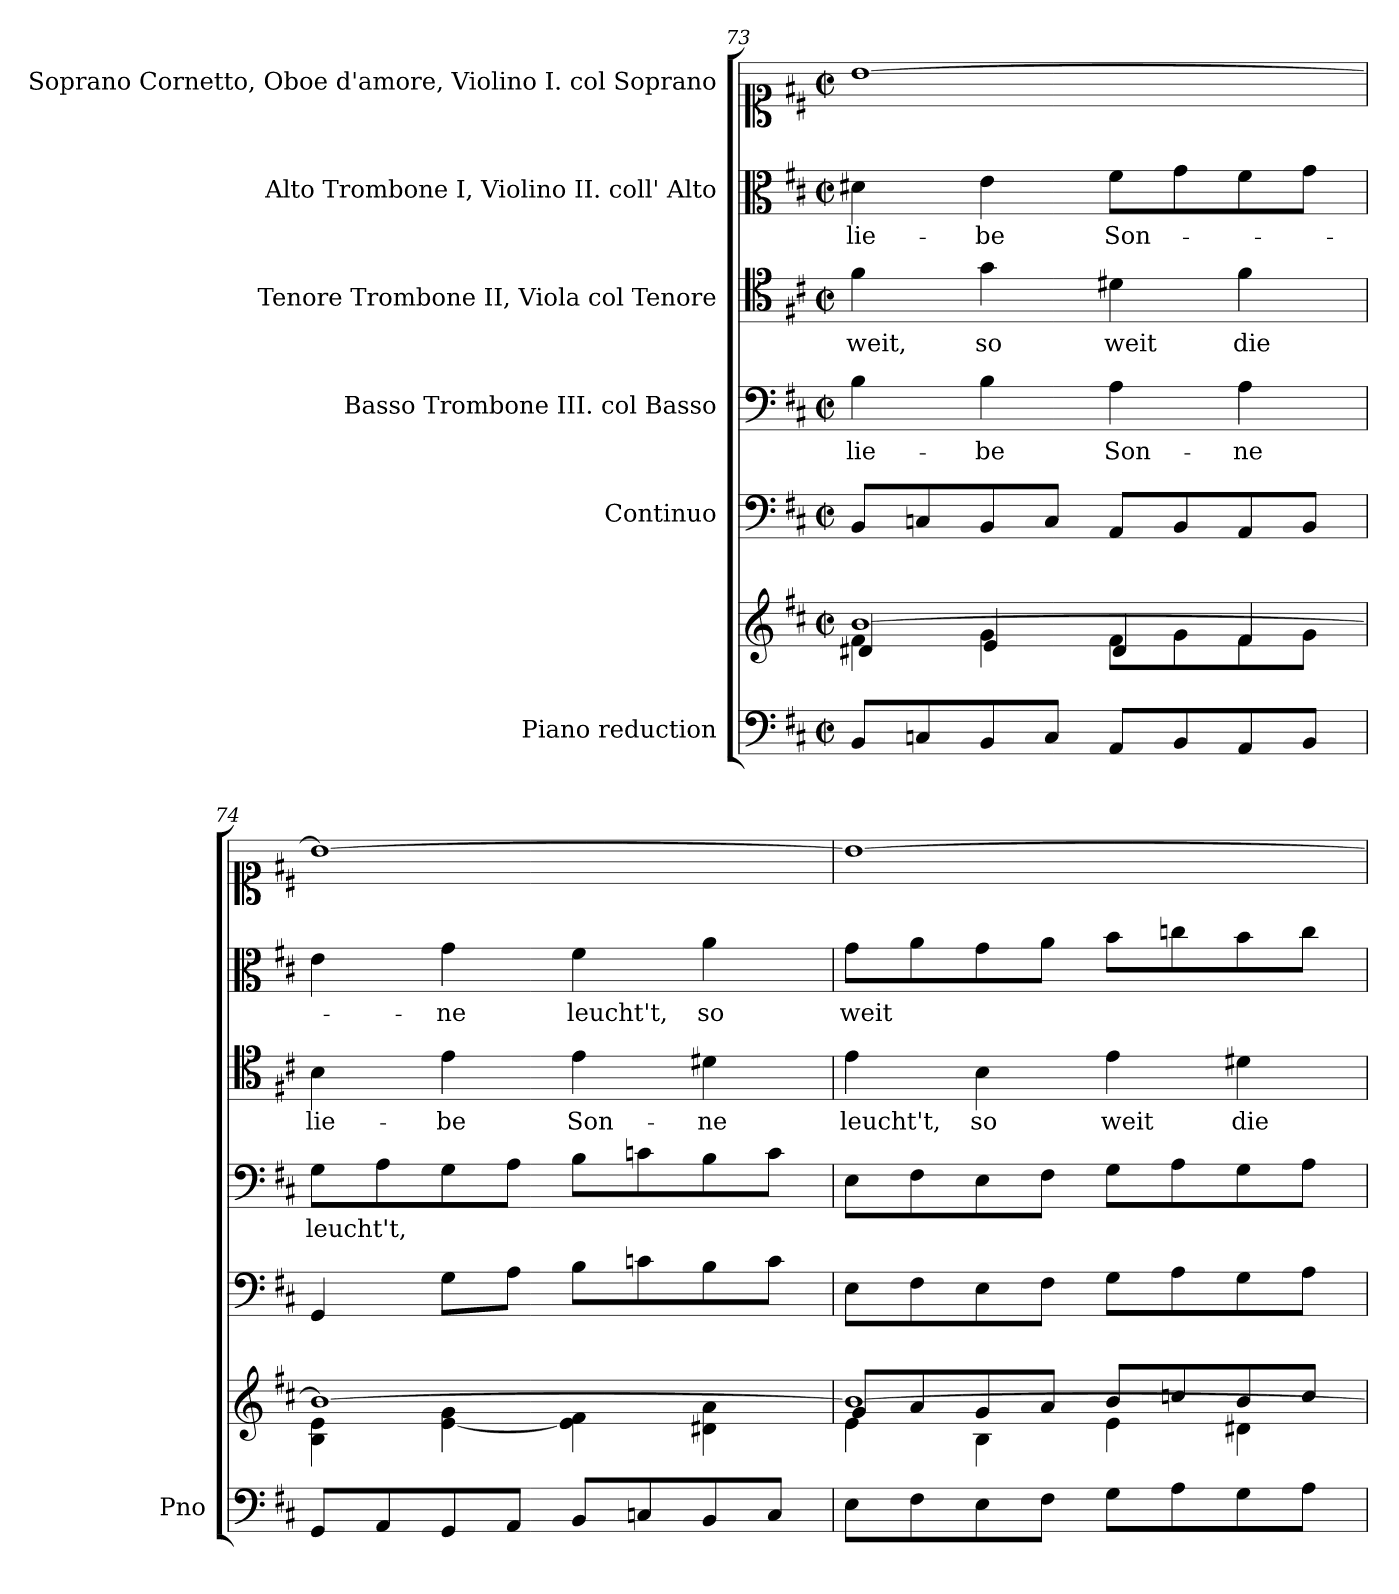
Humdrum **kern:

**kern	**kern	**kern	**kern	**text	**kern	**text	**kern	**text	**kern
*part6	*part6	*part5	*part4	*part4	*part3	*part3	*part2	*part2	*part1
*staff7	*staff6	*staff5	*staff4	*staff4	*staff3	*staff3	*staff2	*staff2	*staff1
*I"Piano reduction	*	*I"Continuo	*I"Basso  Trombone III. col Basso	*	*I"Tenore Trombone II, Viola col Tenore	*	*I"Alto Trombone I, Violino II.  coll' Alto	*	*I"Soprano Cornetto, Oboe d'amore, Violino I. col Soprano
*I'Pno	*	*	*	*	*	*	*	*	*
*clefF4	*clefG2	*clefF4	*clefF4	*	*clefC4	*	*clefC3	*	*clefC1
*k[f#c#]	*k[f#c#]	*k[f#c#]	*k[f#c#]	*	*k[f#c#]	*	*k[f#c#]	*	*k[f#c#]
*M2/2	*M2/2	*M2/2	*M2/2	*	*M2/2	*	*M2/2	*	*M2/2
*met(c|)	*met(c|)	*met(c|)	*met(c|)	*	*met(c|)	*	*met(c|)	*	*met(c|)
=73	=73	=73	=73	=73	=73	=73	=73	=73	=73
*	*^	*	*	*	*	*	*	*	*
*	*	*^	*	*	*	*	*	*	*	*
!	!	!	!	!	!	!LO:LY:b	!	!LO:LY:b	!	!LO:LY:b	!
8BB/L	[1b	4f#\	4d#X/	8BB/L	4B\	lie-	4f#\	weit,	4d#X\	lie-	[1b
8Cn/	.	.	.	8Cn/	.	.	.	.	.	.	.
!	!	!	!	!	!	!LO:LY:b	!	!LO:LY:b	!	!LO:LY:b	!
8BB/	.	4g\	4e/	8BB/	4B\	-be	4g\	so	4e\	-be	.
8C/J	.	.	.	8C/J	.	.	.	.	.	.	.
!	!	!	!	!	!	!LO:LY:b	!	!LO:LY:b	!	!LO:LY:b	!
8AA/L	.	8f#\L	4d#/	8AA/L	4A\	Son-	4d#X\	weit	8f#\L	Son-	.
8BB/	.	8g\	.	8BB/	.	.	.	.	8g\	.	.
!	!	!	!	!	!	!LO:LY:b	!	!LO:LY:b	!	!	!
8AA/	.	8f#\	4f#/	8AA/	4A\	-ne	4f#\	die	8f#\	.	.
8BB/J	.	8g\J	.	8BB/J	.	.	.	.	8g\J	.	.
*	*	*v	*v	*	*	*	*	*	*	*	*
=74	=74	=74	=74	=74	=74	=74	=74	=74	=74	=74
!	!	!	!	!	!LO:LY:b	!	!LO:LY:b	!	!	!
8GG/L	1b_	4B\ 4e\	4GG/	8G\L	leucht't,	4B\	lie-	4e\	.	1b_
8AA/	.	.	.	8A\	.	.	.	.	.	.
!	!	!	!	!	!	!	!LO:LY:b	!	!LO:LY:b	!
8GG/	.	[4e\ 4g\	8G\L	8G\	.	4e\	-be	4g\	-ne	.
8AA/J	.	.	8A\J	8A\J	.	.	.	.	.	.
!	!	!	!	!	!	!	!LO:LY:b	!	!LO:LY:b	!
8BB/L	.	4e\] 4f#\	8B\L	8B\L	.	4e\	Son-	4f#\	leucht't,	.
8Cn/	.	.	8cn\	8cn\	.	.	.	.	.	.
!	!	!	!	!	!	!	!LO:LY:b	!	!LO:LY:b	!
8BB/	.	4d#X\ 4a\	8B\	8B\	.	4d#X\	-ne	4a\	so	.
8C/J	.	.	8c\J	8c\J	.	.	.	.	.	.
=75	=75	=75	=75	=75	=75	=75	=75	=75	=75	=75
*	*	*^	*	*	*	*	*	*	*	*
!	!	!	!	!	!	!	!	!LO:LY:b	!	!LO:LY:b	!
8E\L	1b_	4e\	8g/L	8E\L	8E\L	.	4e\	leucht't,	8g\L	weit	1b_
8F#\	.	.	8a/	8F#\	8F#\	.	.	.	8a\	.	.
!	!	!	!	!	!	!	!	!LO:LY:b	!	!	!
8E\	.	4B\	8g/	8E\	8E\	.	4B\	so	8g\	.	.
8F#\J	.	.	8a/J	8F#\J	8F#\J	.	.	.	8a\J	.	.
!	!	!	!	!	!	!	!	!LO:LY:b	!	!	!
8G\L	.	4e\	8b/L	8G\L	8G\L	.	4e\	weit	8b\L	.	.
8A\	.	.	8ccn/	8A\	8A\	.	.	.	8ccn\	.	.
!	!	!	!	!	!	!	!	!LO:LY:b	!	!	!
8G\	.	4d#X\	8b/	8G\	8G\	.	4d#X\	die	8b\	.	.
8A\J	.	.	8cc/J	8A\J	8A\J	.	.	.	8cc\J	.	.
*	*v	*v	*v	*	*	*	*	*	*	*	*
=	=	=	=	=	=	=	=	=	=
*-	*-	*-	*-	*-	*-	*-	*-	*-	*-
